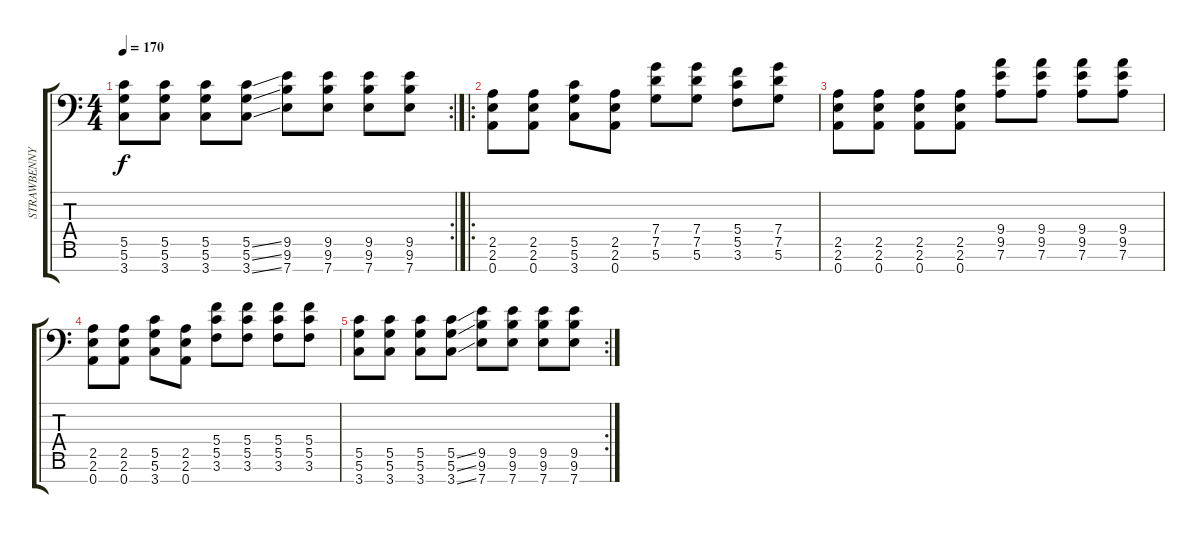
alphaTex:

\track ("STRAWBENNY" "STRAWBENNY") {instrument slapbass1}
\staff {score tabs}
\tuning (D4 A3 F3 C3 G2 D2 A1) {hide}
\rc 2
\ts (4 4)
\tempo 170
\clef f4
\ks c
(5.5 5.6 3.7).8{dy f} (5.5 5.6 3.7).8 (5.5 5.6 3.7).8 (5.5{ss} 5.6{ss} 3.7{ss}).8 (9.5 9.6 7.7).8 (9.5 9.6 7.7).8 (9.5 9.6 7.7).8 (9.5 9.6 7.7).8 |
\ro
(2.5 2.6 0.7).8{instrument electricbassfinger} (2.5 2.6 0.7).8 (5.5 5.6 3.7).8 (2.5 2.6 0.7).8 (7.4 7.5 5.6).8 (7.4 7.5 5.6).8 (5.4 5.5 3.6).8 (7.4 7.5 5.6).8 |
(2.5 2.6 0.7).8 (2.5 2.6 0.7).8 (2.5 2.6 0.7).8 (2.5 2.6 0.7).8 (9.4 9.5 7.6).8 (9.4 9.5 7.6).8 (9.4 9.5 7.6).8 (9.4 9.5 7.6).8 |
(2.5 2.6 0.7).8 (2.5 2.6 0.7).8 (5.5 5.6 3.7).8 (2.5 2.6 0.7).8 (5.4 5.5 3.6).8 (5.4 5.5 3.6).8 (5.4 5.5 3.6).8 (5.4 5.5 3.6).8 |
\rc 2
(5.5 5.6 3.7).8 (5.5 5.6 3.7).8 (5.5 5.6 3.7).8 (5.5{ss} 5.6{ss} 3.7{ss}).8 (9.5 9.6 7.7).8 (9.5 9.6 7.7).8 (9.5 9.6 7.7).8 (9.5 9.6 7.7).8
